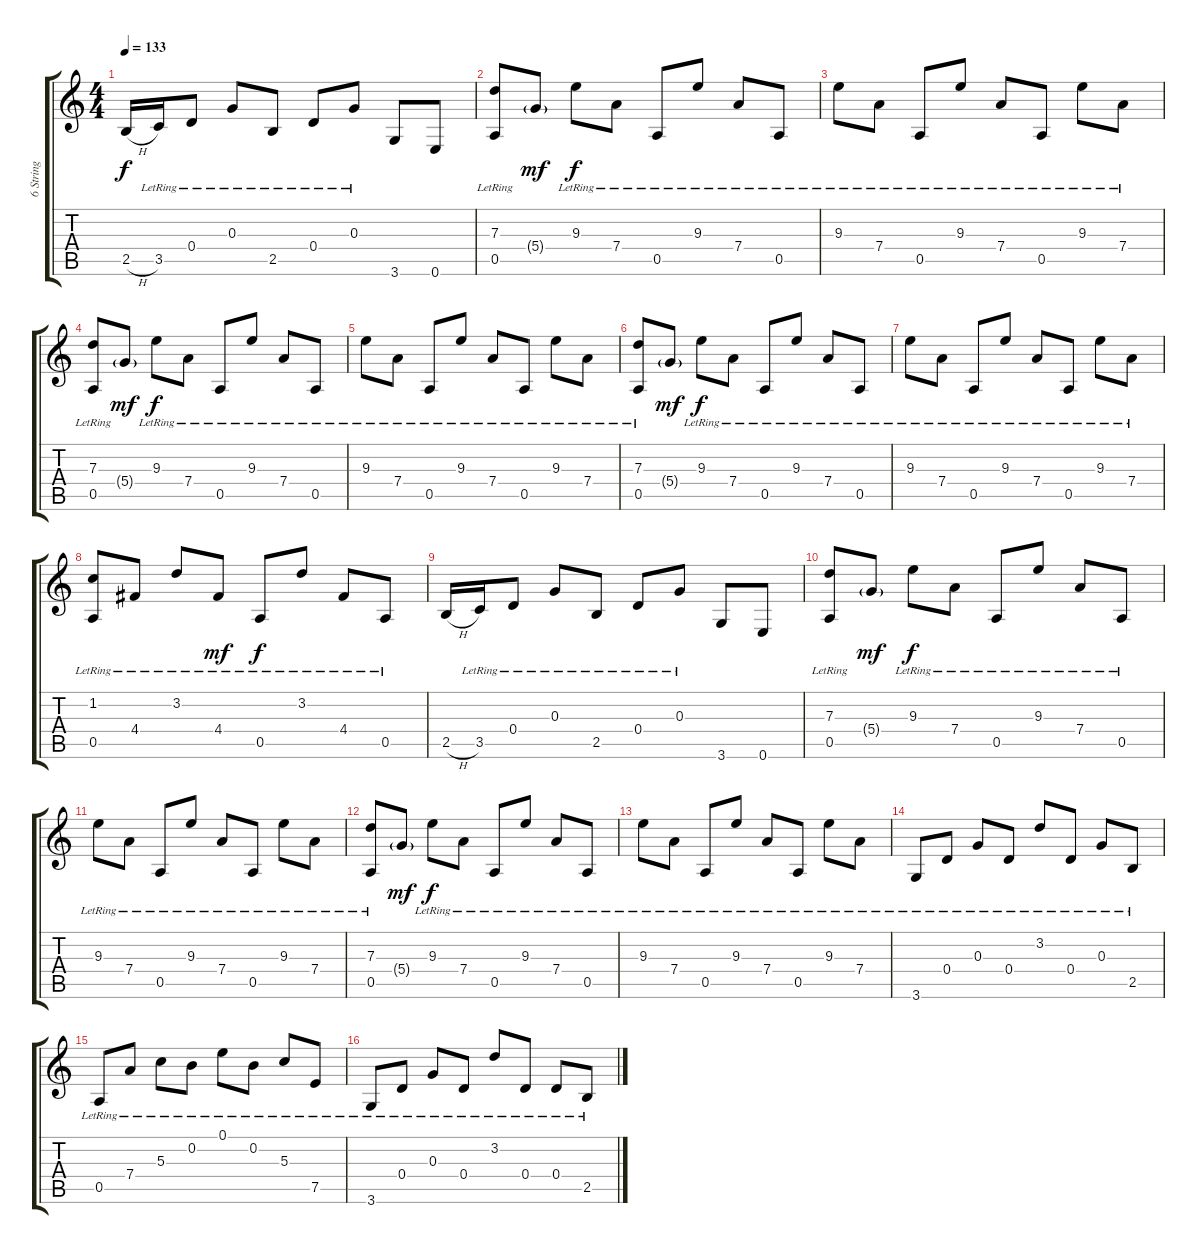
\track ("6 String" "6 String") {instrument acousticguitarsteel}
\staff {score tabs}
\tuning (E4 B3 G3 D3 A2 E2) {hide}
\ts (4 4)
\tempo 133
\clef g2
\ks c
2.5{h}.16{dy f} 3.5{lr}.16 0.4{lr}.8 0.3{lr}.8 2.5{lr}.8 0.4{lr}.8 0.3{lr}.8 3.6.8 0.6.8 |
(7.3{lr} 0.5{lr}).8 5.4{g}.8{dy mf} 9.3{lr}.8{dy f} 7.4{lr}.8 0.5{lr}.8 9.3{lr}.8 7.4{lr}.8 0.5{lr}.8 |
9.3{lr}.8 7.4{lr}.8 0.5{lr}.8 9.3{lr}.8 7.4{lr}.8 0.5{lr}.8 9.3{lr}.8 7.4{lr}.8 |
(7.3{lr} 0.5{lr}).8 5.4{g}.8{dy mf} 9.3{lr}.8{dy f} 7.4{lr}.8 0.5{lr}.8 9.3{lr}.8 7.4{lr}.8 0.5{lr}.8 |
9.3{lr}.8 7.4{lr}.8 0.5{lr}.8 9.3{lr}.8 7.4{lr}.8 0.5{lr}.8 9.3{lr}.8 7.4{lr}.8 |
(7.3{lr} 0.5{lr}).8 5.4{g}.8{dy mf} 9.3{lr}.8{dy f} 7.4{lr}.8 0.5{lr}.8 9.3{lr}.8 7.4{lr}.8 0.5{lr}.8 |
9.3{lr}.8 7.4{lr}.8 0.5{lr}.8 9.3{lr}.8 7.4{lr}.8 0.5{lr}.8 9.3{lr}.8 7.4{lr}.8 |
(1.2{lr} 0.5{lr}).8 4.4{lr}.8 3.2{lr}.8 4.4{lr}.8{dy mf} 0.5{lr}.8{dy f} 3.2{lr}.8 4.4{lr}.8 0.5{lr}.8 |
2.5{h}.16 3.5{lr}.16 0.4{lr}.8 0.3{lr}.8 2.5{lr}.8 0.4{lr}.8 0.3{lr}.8 3.6.8 0.6.8 |
(7.3{lr} 0.5{lr}).8 5.4{g}.8{dy mf} 9.3{lr}.8{dy f} 7.4{lr}.8 0.5{lr}.8 9.3{lr}.8 7.4{lr}.8 0.5{lr}.8 |
9.3{lr}.8 7.4{lr}.8 0.5{lr}.8 9.3{lr}.8 7.4{lr}.8 0.5{lr}.8 9.3{lr}.8 7.4{lr}.8 |
(7.3{lr} 0.5{lr}).8 5.4{g}.8{dy mf} 9.3{lr}.8{dy f} 7.4{lr}.8 0.5{lr}.8 9.3{lr}.8 7.4{lr}.8 0.5{lr}.8 |
9.3{lr}.8 7.4{lr}.8 0.5{lr}.8 9.3{lr}.8 7.4{lr}.8 0.5{lr}.8 9.3{lr}.8 7.4{lr}.8 |
3.6{lr}.8 0.4{lr}.8 0.3{lr}.8 0.4{lr}.8 3.2{lr}.8 0.4{lr}.8 0.3{lr}.8 2.5{lr}.8 |
0.5{lr}.8 7.4{lr}.8 5.3{lr}.8 0.2{lr}.8 0.1{lr}.8 0.2{lr}.8 5.3{lr}.8 7.5{lr}.8 |
3.6{lr}.8 0.4{lr}.8 0.3{lr}.8 0.4{lr}.8 3.2{lr}.8 0.4{lr}.8 0.4{lr}.8 2.5{lr}.8
